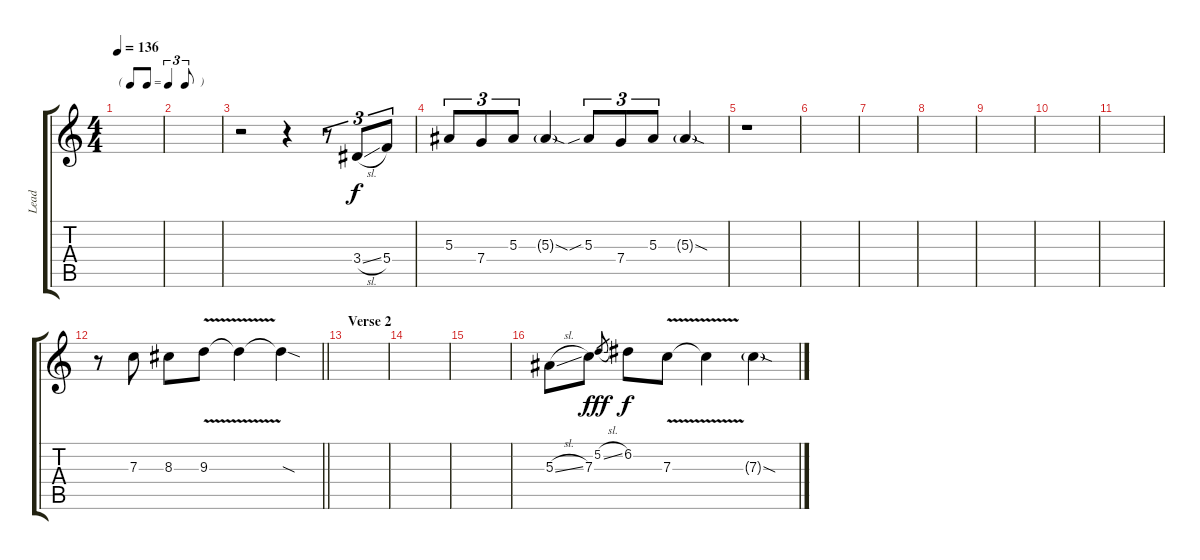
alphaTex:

\track ("Lead" "Lead") {instrument overdrivenguitar}
\staff {score tabs}
\tuning (D4 A3 F3 C3 G2 D2) {hide}
\ts (4 4)
\tf triplet8th
\tempo 136
\clef g2
\ks c
|
|
r.2 r.4 r.8{tu (3 2)} 3.4{sl}.8{tu (3 2)} 5.4.8{tu (3 2)} |
5.3.8{tu (3 2)} 7.4.8{tu (3 2)} 5.3.8{tu (3 2)} 5.3{sod g}.4 5.3{sib}.8{tu (3 2)} 7.4.8{tu (3 2)} 5.3.8{tu (3 2)} 5.3{sod g}.4 |
r.1 |
|
|
|
|
|
|
\barLineRight lightlight
r.8 7.3.8 8.3.8 9.3{v}.8 9.3{t}.4 9.3{sod t}.4 |
\section ("" "Verse 2")
|
|
|
5.3{sl}.8 7.3.8 5.2{sl}.8{gr dy fff} 6.2.8{dy f} 7.3{v}.8 7.3{t}.4 7.3{sod g}.4
